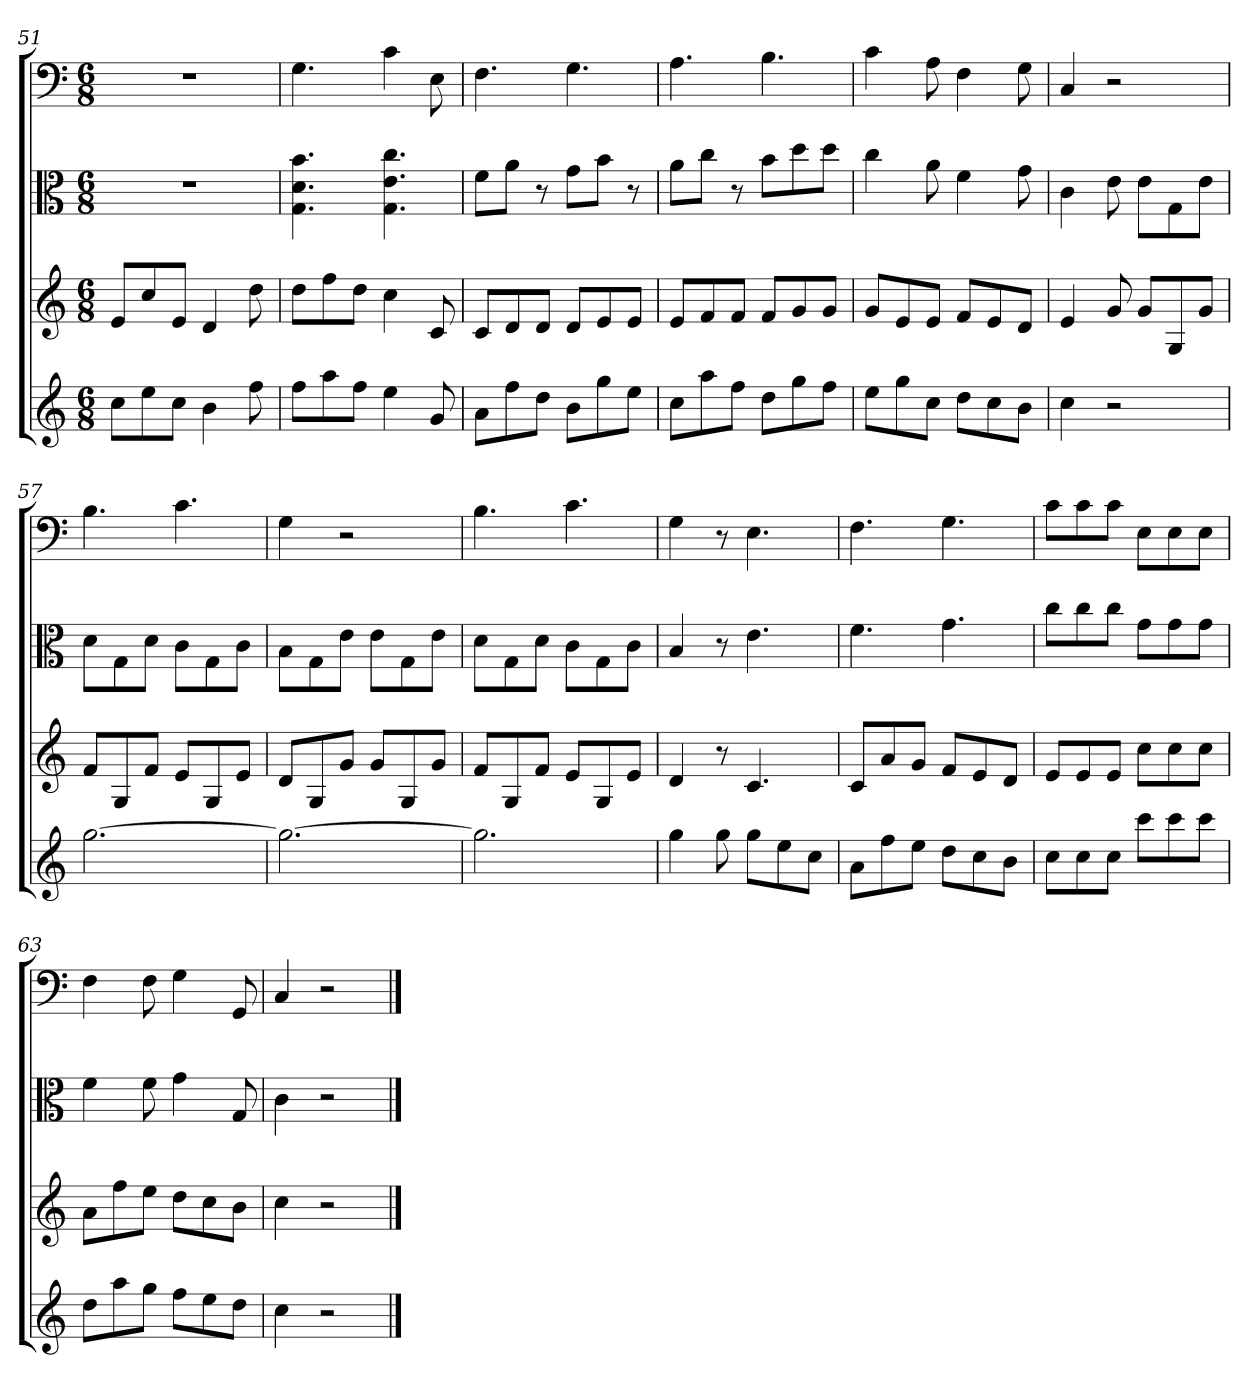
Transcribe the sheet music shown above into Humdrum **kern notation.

**kern	**kern	**kern	**kern
*part4	*part3	*part2	*part1
*staff4	*staff3	*staff2	*staff1
*	*	*clefC3	*clefF4
*k[]	*k[]	*k[]	*k[]
*C:	*C:	*C:	*C:
*M6/8	*M6/8	*M6/8	*M6/8
=51	=51	=51	=51
8ccL	8eL	2.r	2.r
8ee	8cc	.	.
8ccJ	8eJ	.	.
4b	4d	.	.
8ff	8dd	.	.
=52	=52	=52	=52
8ffL	8ddL	4.G 4.d 4.b	4.G
8aa	8ff	.	.
8ffJ	8ddJ	.	.
4ee	4cc	4.G 4.e 4.cc	4c
8g	8c	.	8E
=53	=53	=53	=53
8aL	8cL	8f\L	4.F
8ff	8d	8a\J	.
8ddJ	8dJ	8r	.
8bL	8dL	8g\L	4.G
8gg	8e	8b\J	.
8eeJ	8eJ	8r	.
=54	=54	=54	=54
8ccL	8eL	8a\L	4.A
8aa	8f	8cc\J	.
8ffJ	8fJ	8r	.
8ddL	8fL	8b\L	4.B
8gg	8g	8dd\	.
8ffJ	8gJ	8dd\J	.
=55	=55	=55	=55
8eeL	8gL	4cc	4c
8gg	8e	.	.
8ccJ	8eJ	8a	8A
8ddL	8fL	4f	4F
8cc	8e	.	.
8bJ	8dJ	8g	8G
=56	=56	=56	=56
4cc	4e	4c	4C
2r	8g	8e	2r
.	8gL	8e\L	.
.	8G	8G\	.
.	8gJ	8e\J	.
=57	=57	=57	=57
[2.gg	8fL	8d\L	4.B
.	8G	8G\	.
.	8fJ	8d\J	.
.	8eL	8c\L	4.c
.	8G	8G\	.
.	8eJ	8c\J	.
=58	=58	=58	=58
2.gg_	8dL	8B\L	4G
.	8G	8G\	.
.	8gJ	8e\J	2r
.	8gL	8e\L	.
.	8G	8G\	.
.	8gJ	8e\J	.
=59	=59	=59	=59
2.gg]	8fL	8d\L	4.B
.	8G	8G\	.
.	8fJ	8d\J	.
.	8eL	8c\L	4.c
.	8G	8G\	.
.	8eJ	8c\J	.
=60	=60	=60	=60
4gg	4d	4B	4G
8gg	8r	8r	8r
8ggL	4.c	4.e	4.E
8ee	.	.	.
8ccJ	.	.	.
=61	=61	=61	=61
8aL	8cL	4.f	4.F
8ff	8a	.	.
8eeJ	8gJ	.	.
8ddL	8fL	4.g	4.G
8cc	8e	.	.
8bJ	8dJ	.	.
=62	=62	=62	=62
8ccL	8eL	8cc\L	8c\L
8cc	8e	8cc\	8c\
8ccJ	8eJ	8cc\J	8c\J
8cccL	8ccL	8g\L	8E\L
8ccc	8cc	8g\	8E\
8cccJ	8ccJ	8g\J	8E\J
=63	=63	=63	=63
8ddL	8aL	4f	4F
8aa	8ff	.	.
8ggJ	8eeJ	8f	8F
8ffL	8ddL	4g	4G
8ee	8cc	.	.
8ddJ	8bJ	8G	8GG
=64	=64	=64	=64
4cc	4cc	4c	4C
2r	2r	2r	2r
==	==	==	==
*-	*-	*-	*-
